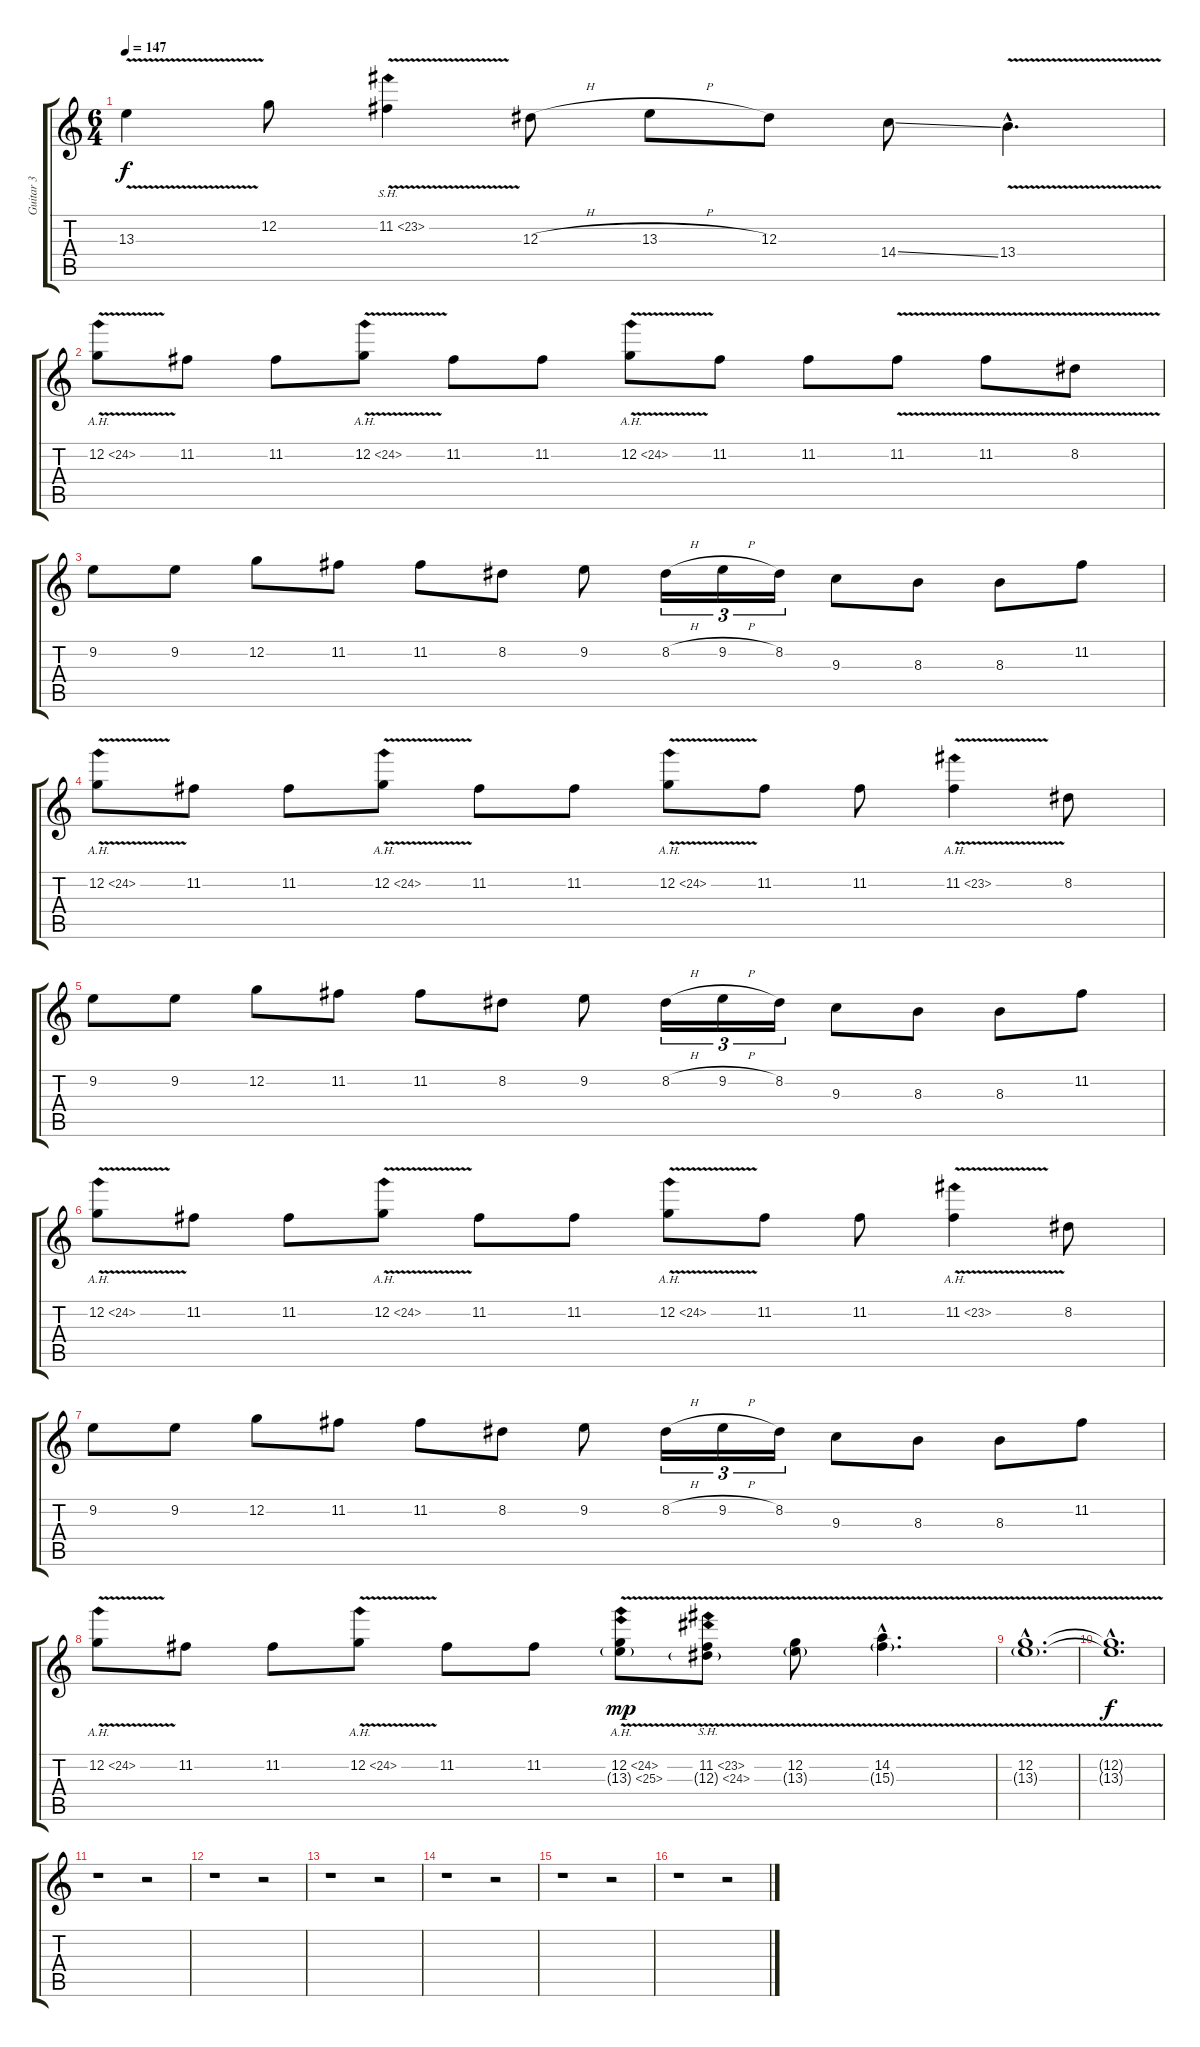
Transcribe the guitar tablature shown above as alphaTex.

\track ("Guitar 3" "Guitar 3") {instrument distortionguitar}
\staff {score tabs}
\tuning (C4 G3 Eb3 Bb2 F2 C2) {hide}
\ts (6 4)
\tempo 147
\clef g2
\ks c
13.3{v}.4{dy f} 12.2.8 11.2{sh 12 v}.4 12.3{h}.8 13.3{h}.8 12.3.8 14.4{ss}.8 13.4{v hac}.4{d} |
\section ("" "")
12.2{ah 12 v}.8 11.2.8 11.2.8 12.2{ah 12 v}.8 11.2.8 11.2.8 12.2{ah 12 v}.8 11.2.8 11.2.8 11.2{v}.8 11.2{v}.8 8.2{v}.8 |
9.2.8 9.2.8 12.2.8 11.2.8 11.2.8 8.2.8 9.2.8 8.2{h}.16{tu (3 2)} 9.2{h}.16{tu (3 2)} 8.2.16{tu (3 2)} 9.3.8 8.3.8 8.3.8 11.2.8 |
12.2{ah 12 v}.8 11.2.8 11.2.8 12.2{ah 12 v}.8 11.2.8 11.2.8 12.2{ah 12 v}.8 11.2.8 11.2.8 11.2{ah 12 v}.4 8.2.8 |
9.2.8 9.2.8 12.2.8 11.2.8 11.2.8 8.2.8 9.2.8 8.2{h}.16{tu (3 2)} 9.2{h}.16{tu (3 2)} 8.2.16{tu (3 2)} 9.3.8 8.3.8 8.3.8 11.2.8 |
12.2{ah 12 v}.8 11.2.8 11.2.8 12.2{ah 12 v}.8 11.2.8 11.2.8 12.2{ah 12 v}.8 11.2.8 11.2.8 11.2{ah 12 v}.4 8.2.8 |
9.2.8 9.2.8 12.2.8 11.2.8 11.2.8 8.2.8 9.2.8 8.2{h}.16{tu (3 2)} 9.2{h}.16{tu (3 2)} 8.2.16{tu (3 2)} 9.3.8 8.3.8 8.3.8 11.2.8 |
12.2{ah 12 v}.8 11.2.8 11.2.8 12.2{ah 12 v}.8 11.2.8 11.2.8 (12.2{ah 12 v} 13.3{ah 12 g}).8{dy mp} (11.2{sh 12 v} 12.3{sh 12 g}).8 (12.2{v} 13.3{g}).8 (14.2{v hac} 15.3{g hac}).4{d} |
\section ("" "")
(12.2{v hac} 13.3{v g hac}).1{d volume 0} |
(12.2{hac t} 13.3{hac t}).1{d dy f} |
r.1 r.2 |
r.1 r.2 |
r.1 r.2 |
r.1 r.2 |
r.1 r.2 |
r.1 r.2
